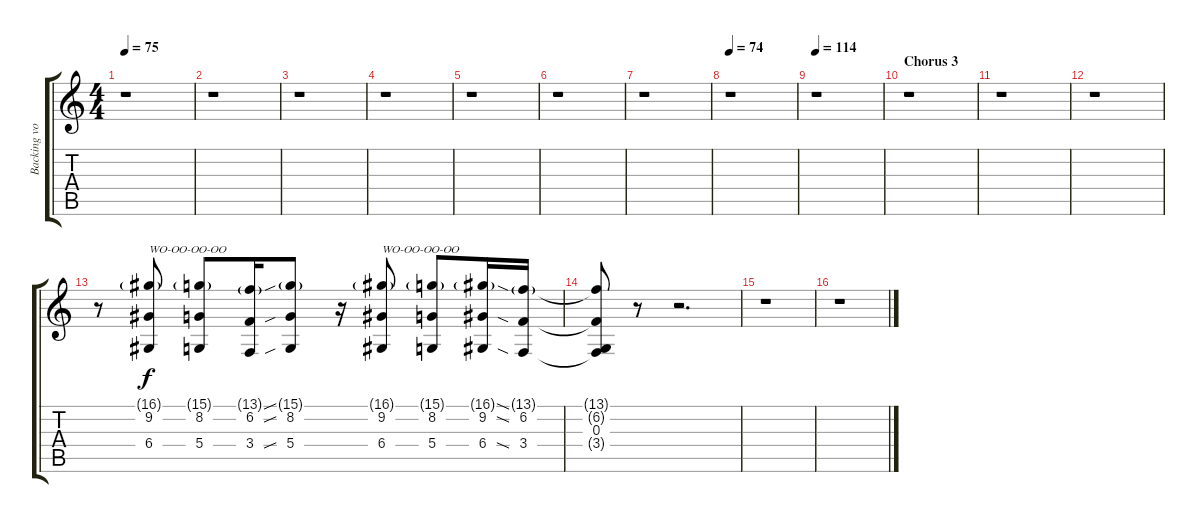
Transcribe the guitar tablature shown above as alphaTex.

\track ("Backing vocals" "Backing vo") {instrument lead2sawtooth}
\staff {score tabs}
\tuning (E4 B3 G3 D3 A2 E2) {hide}
\ts (4 4)
\tempo 75
\clef g2
\ks c
r.1{dy f} |
r.1 |
r.1 |
r.1 |
r.1 |
r.1 |
r.1 |
\tempo 74
r.1 |
\tempo 114
r.1 |
\section ("" "Chorus 3")
r.1 |
r.1 |
r.1 |
r.8 (16.1{g} 9.2 6.4).8{txt "WO-OO-OO-OO"} (15.1{g} 8.2 5.4).8 (13.1{ss g} 6.2{ss} 3.4{ss}).16 (15.1{g} 8.2 5.4).8 r.16 (16.1{g} 9.2 6.4).8{txt "WO-OO-OO-OO"} (15.1{g} 8.2 5.4).8 (16.1{ss g} 9.2{ss} 6.4{ss}).16 (13.1{g} 6.2 3.4).16 |
(13.1{t} 6.2{t} 0.3 3.4{t}).8 r.8 r.2{d} |
r.1 |
r.1
